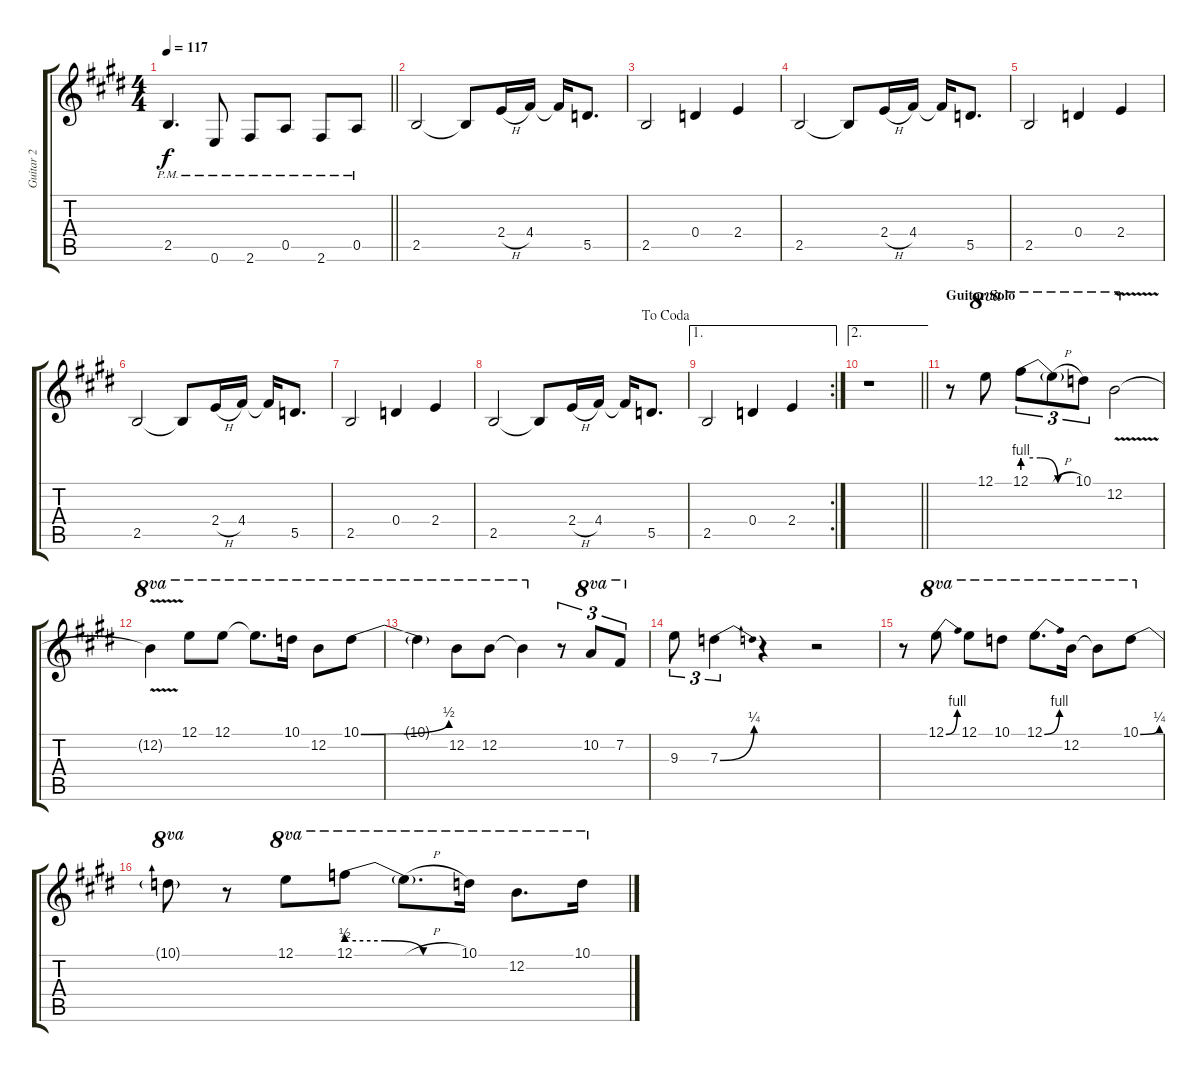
\track ("Guitar 2" "Guitar 2") {instrument electricguitarclean}
\staff {score tabs}
\tuning (E4 B3 G3 D3 A2 E2) {hide}
\ts (4 4)
\tempo 117
\clef g2
\barLineRight lightlight
\ks c#minor
2.5{pm}.4{d dy f} 0.6{pm}.8 2.6{pm}.8 0.5{pm}.8 2.6{pm}.8 0.5{pm}.8 |
\ks e
2.5.2 2.5{t}.8 2.4{h}.16 4.4.16 4.4{t}.16 5.5.8{d} |
\ks c#minor
2.5.2 0.4.4 2.4.4 |
2.5.2 2.5{t}.8 2.4{h}.16 4.4.16 4.4{t}.16 5.5.8{d} |
2.5.2 0.4.4 2.4.4 |
\ks e
2.5.2 2.5{t}.8 2.4{h}.16 4.4.16 4.4{t}.16 5.5.8{d} |
\ks c#minor
2.5.2 0.4.4 2.4.4 |
\jump dacoda
2.5.2 2.5{t}.8 2.4{h}.16 4.4.16 4.4{t}.16 5.5.8{d} |
\ae 1
\rc 2
2.5.2 0.4.4 2.4.4 |
\ae 2
\barLineRight lightlight
\ks e
r.1 |
\section ("" "Guitar Solo")
\ks c#minor
r.8 12.1.8{ot 8va} 12.1{be (custom 0 4 20 4 40 0 60 0)}.8{tu (3 2) ot 8va} 12.1{h t}.8{tu (3 2) ot 8va} 10.1.8{tu (3 2) ot 8va} 12.2{v}.2{ot 8va} |
12.2{v t}.4{ot 8va} 12.1.8{ot 8va} 12.1.8{ot 8va} 12.1{t}.8{d ot 8va} 10.1.16{ot 8va} 12.2.8{ot 8va} 10.1{be (bend 0 0 60 2)}.8{ot 8va} |
10.1{t}.4{ot 8va} 12.2.8{ot 8va} 12.2.8{ot 8va} 12.2{t}.4{ot 8va} r.8{tu (3 2)} 10.2.8{tu (3 2) ot 8va} 7.2.8{tu (3 2) ot 8va} |
\ks e
9.3.8{tu (3 2)} 7.3{be (bend 0 0 60 1)}.4{tu (3 2)} r.4 r.2 |
\ks c#minor
r.8 12.1{be (bend 0 0 60 4)}.8{ot 8va} 12.1.8{ot 8va} 10.1.8{ot 8va} 12.1{be (bend 0 0 60 4)}.8{d ot 8va} 12.2.16{ot 8va} 12.2{t}.8{ot 8va} 10.1{be (bend 0 0 60 1)}.8{ot 8va} |
10.1{t}.8{ot 8va} r.8 12.1.8{ot 8va} 12.1{be (custom 0 2 20 2 40 0 60 0)}.8{ot 8va} 12.1{h t}.8{d ot 8va} 10.1.16{ot 8va} 12.2.8{d ot 8va} 10.1.16{ot 8va}
